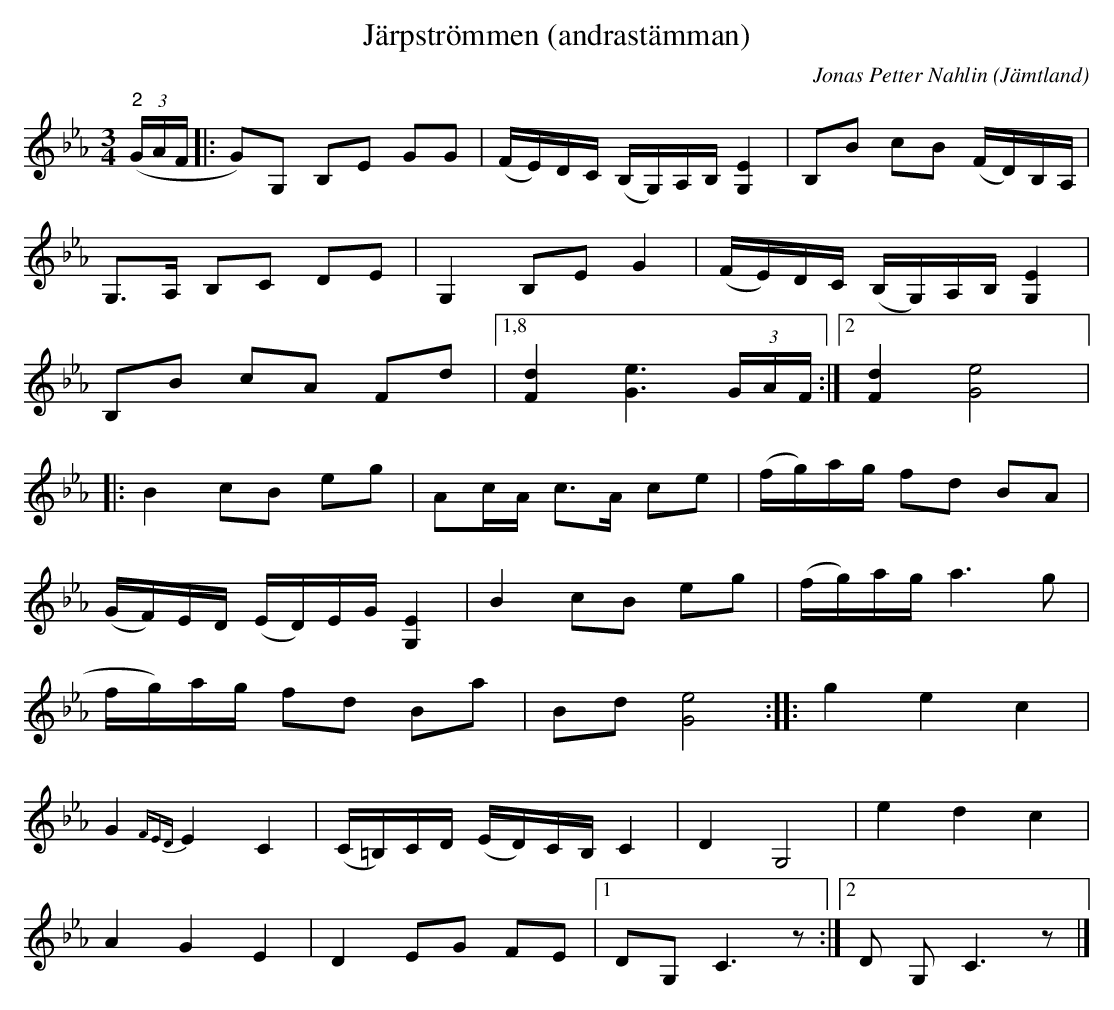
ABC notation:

X:1
T:Järpströmmen (andrastämman)
C:Jonas Petter Nahlin
L:1/16
M:3/4
O:Jämtland
K:Eb
"^2" (3(GAF |: G2)G,2 B,2E2 G2G2 | (FE)DC (B,G,)A,B, [G,E]4 | B,2B2 c2B2 (FD)B,A, |
G,2>A,2 B,2C2 D2E2 | G,4 B,2E2 G4 | (FE)DC (B,G,)A,B, [G,E]4 |
B,2B2 c2A2 F2d2 |1,8 [Fd]4 [Ge]6 (3GAF :|2 [Fd]4 [Ge]8 |:
B4 c2B2 e2g2 | A2cA c2>A2 c2e2 | (fg)ag f2d2 B2A2 |
(GF)ED (ED)EG [G,E]4 | B4 c2B2 e2g2 | (fg)ag a6 g2 | (
fg)ag f2d2 B2a2 | B2d2 [Ge]8 :: g4 e4 c4 |
G4{FED} E4 C4 | (C=B,)CD (ED)CB, C4 | D4 G,8 | e4 d4 c4 |
A4 G4 E4 | D4 E2G2 F2E2 |1 D2G,2 C6 z2 :|2 D2 G,2 C6 z2 |]
